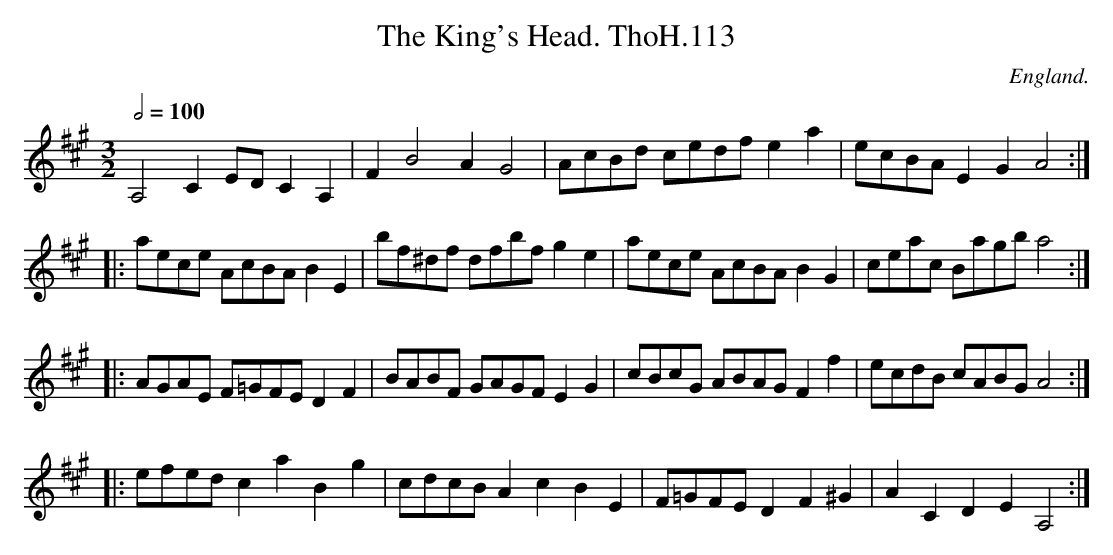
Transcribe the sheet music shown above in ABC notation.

X:1
T:King's Head. ThoH.113, The
Q:1/2=100
M:3/2
L:1/8
O:England.
K:A
A,4C2EDC2A,2|F2B4A2G4|AcBd cedfe2a2|ecBAE2G2A4:|
|:aece AcBAB2E2|bf^df dfbfg2e2|aece AcBAB2G2|ceac Bagba4:|
|:AGAE F=GFED2F2|BABF GAGFE2G2|cBcG ABAGF2f2|ecdB cABGA4:|
|:efedc2a2B2g2|cdcBA2c2B2E2|F=GFED2F2^G2|A2C2D2E2A,4:|
